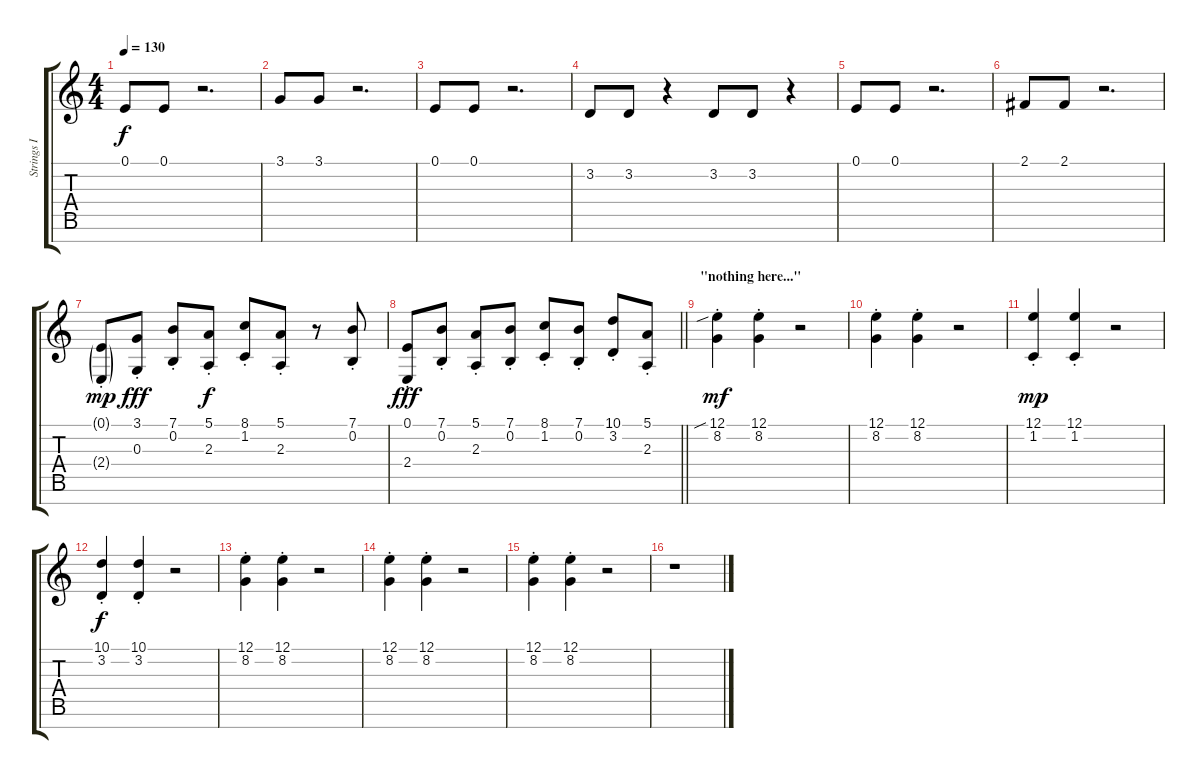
\track ("Strings I" "Strings I") {instrument stringensemble1}
\staff {score tabs}
\tuning (E4 B3 G3 D3 A2 E2 B1) {hide}
\ts (4 4)
\section ("" "")
\tempo 130
\clef g2
\ks c
0.1.8{dy f volume 14} 0.1.8 r.2{d} |
3.1.8 3.1.8 r.2{d} |
0.1.8 0.1.8 r.2{d} |
3.2.8 3.2.8 r.4 3.2.8 3.2.8 r.4 |
0.1.8 0.1.8 r.2{d} |
2.1.8 2.1.8 r.2{d} |
(0.1{g st} 2.4{g st}).8{dy mp} (3.1{st} 0.3{st}).8{dy fff} (7.1{st} 0.2{st}).8 (5.1{st} 2.3{st}).8{dy f} (8.1{st} 1.2{st}).8 (5.1{st} 2.3{st}).8 r.8 (7.1{st} 0.2{st}).8 |
\barLineRight lightlight
(0.1{st} 2.4{st}).8{dy fff} (7.1{st} 0.2{st}).8 (5.1{st} 2.3{st}).8 (7.1{st} 0.2{st}).8 (8.1{st} 1.2{st}).8 (7.1{st} 0.2{st}).8 (10.1{st} 3.2{st}).8 (5.1{st} 2.3{st}).8 |
\section ("" "\"nothing here...\"")
(12.1{sib st} 8.2{st}).4{dy mf} (12.1{st} 8.2{st}).4 r.2 |
(12.1{st} 8.2{st}).4 (12.1{st} 8.2{st}).4 r.2 |
(12.1{st} 1.2{st}).4{dy mp} (12.1{st} 1.2{st}).4 r.2 |
(10.1{st} 3.2{st}).4{dy f} (10.1{st} 3.2{st}).4 r.2 |
(12.1{st} 8.2{st}).4 (12.1{st} 8.2{st}).4 r.2 |
(12.1{st} 8.2{st}).4 (12.1{st} 8.2{st}).4 r.2 |
(12.1{st} 8.2{st}).4 (12.1{st} 8.2{st}).4 r.2 |
r.1
